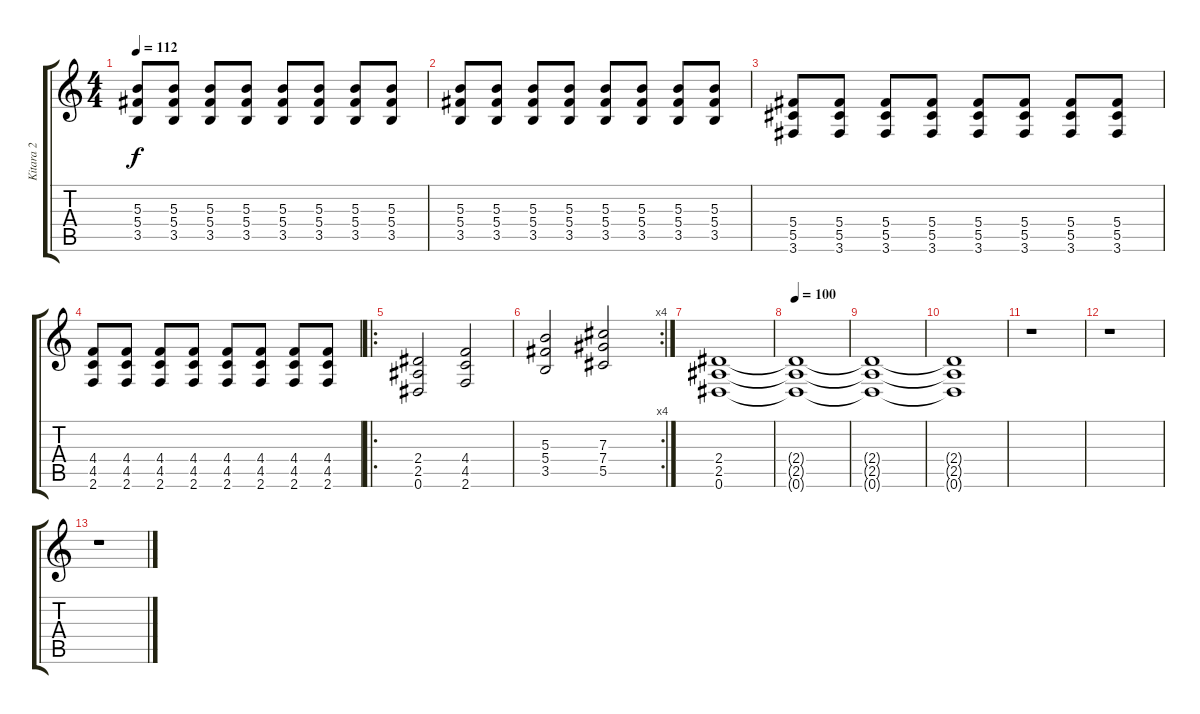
\track ("Kitara 2" "Kitara 2") {instrument distortionguitar}
\staff {score tabs}
\tuning (Eb4 Bb3 Gb3 Db3 Ab2 Eb2) {hide}
\ts (4 4)
\tempo 112
\clef g2
\ks c
(5.3 5.4 3.5).8{dy f} (5.3 5.4 3.5).8 (5.3 5.4 3.5).8 (5.3 5.4 3.5).8 (5.3 5.4 3.5).8 (5.3 5.4 3.5).8 (5.3 5.4 3.5).8 (5.3 5.4 3.5).8 |
(5.3 5.4 3.5).8 (5.3 5.4 3.5).8 (5.3 5.4 3.5).8 (5.3 5.4 3.5).8 (5.3 5.4 3.5).8 (5.3 5.4 3.5).8 (5.3 5.4 3.5).8 (5.3 5.4 3.5).8 |
(5.4 5.5 3.6).8 (5.4 5.5 3.6).8 (5.4 5.5 3.6).8 (5.4 5.5 3.6).8 (5.4 5.5 3.6).8 (5.4 5.5 3.6).8 (5.4 5.5 3.6).8 (5.4 5.5 3.6).8 |
(4.4 4.5 2.6).8 (4.4 4.5 2.6).8 (4.4 4.5 2.6).8 (4.4 4.5 2.6).8 (4.4 4.5 2.6).8 (4.4 4.5 2.6).8 (4.4 4.5 2.6).8 (4.4 4.5 2.6).8 |
\ro
(2.4 2.5 0.6).2 (4.4 4.5 2.6).2 |
\rc 4
(5.3 5.4 3.5).2 (7.3 7.4 5.5).2 |
(2.4 2.5 0.6).1 |
\tempo 100
(2.4{t} 2.5{t} 0.6{t}).1{volume 8} |
(2.4{t} 2.5{t} 0.6{t}).1{volume 5} |
(2.4{t} 2.5{t} 0.6{t}).1{volume 0} |
r.1 |
r.1 |
r.1
